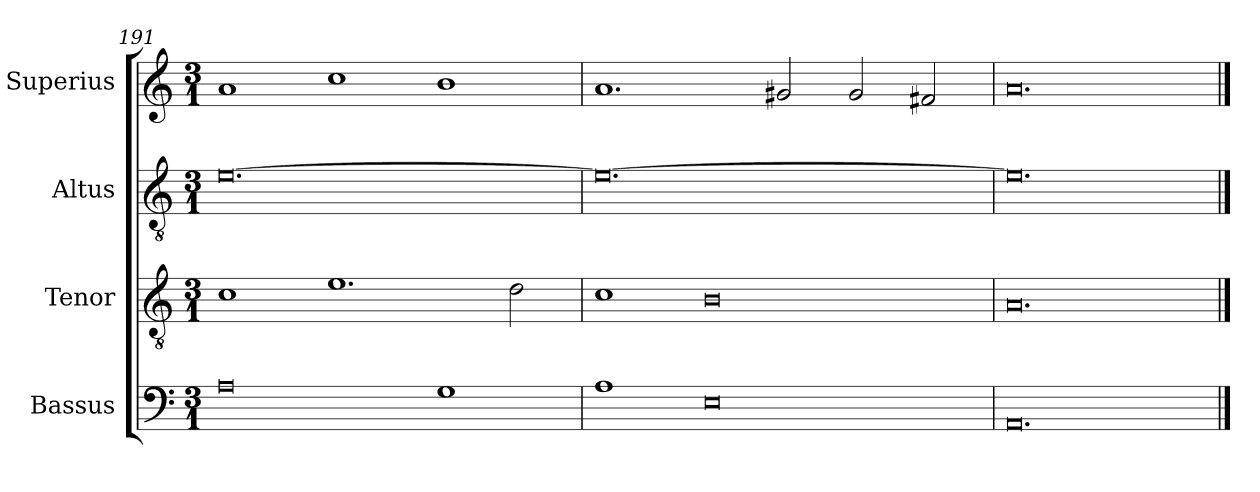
**kern	**kern	**kern	**kern
*part4	*part3	*part2	*part1
*staff4	*staff3	*staff2	*staff1
*I"Bassus	*I"Tenor	*I"Altus	*I"Superius
*I'B	*I'T	*I'A	*I'S
*clefF4	*clefGv2	*clefGv2	*clefG2
*k[]	*k[]	*k[]	*k[]
*M3/1	*M3/1	*M3/1	*M3/1
=191	=191	=191	=191
0A	1c	[0.e	1a
.	1.e	.	1cc
1G	.	.	1b
.	2d\	.	.
=192	=192	=192	=192
1A	1c	0.e_	1.a
0E	0B	.	.
.	.	.	2g#X/
.	.	.	2g#/
.	.	.	2f#X/
=193	=193	=193	=193
0.AA	0.A	0.e]	0.a
==	==	==	==
*-	*-	*-	*-
